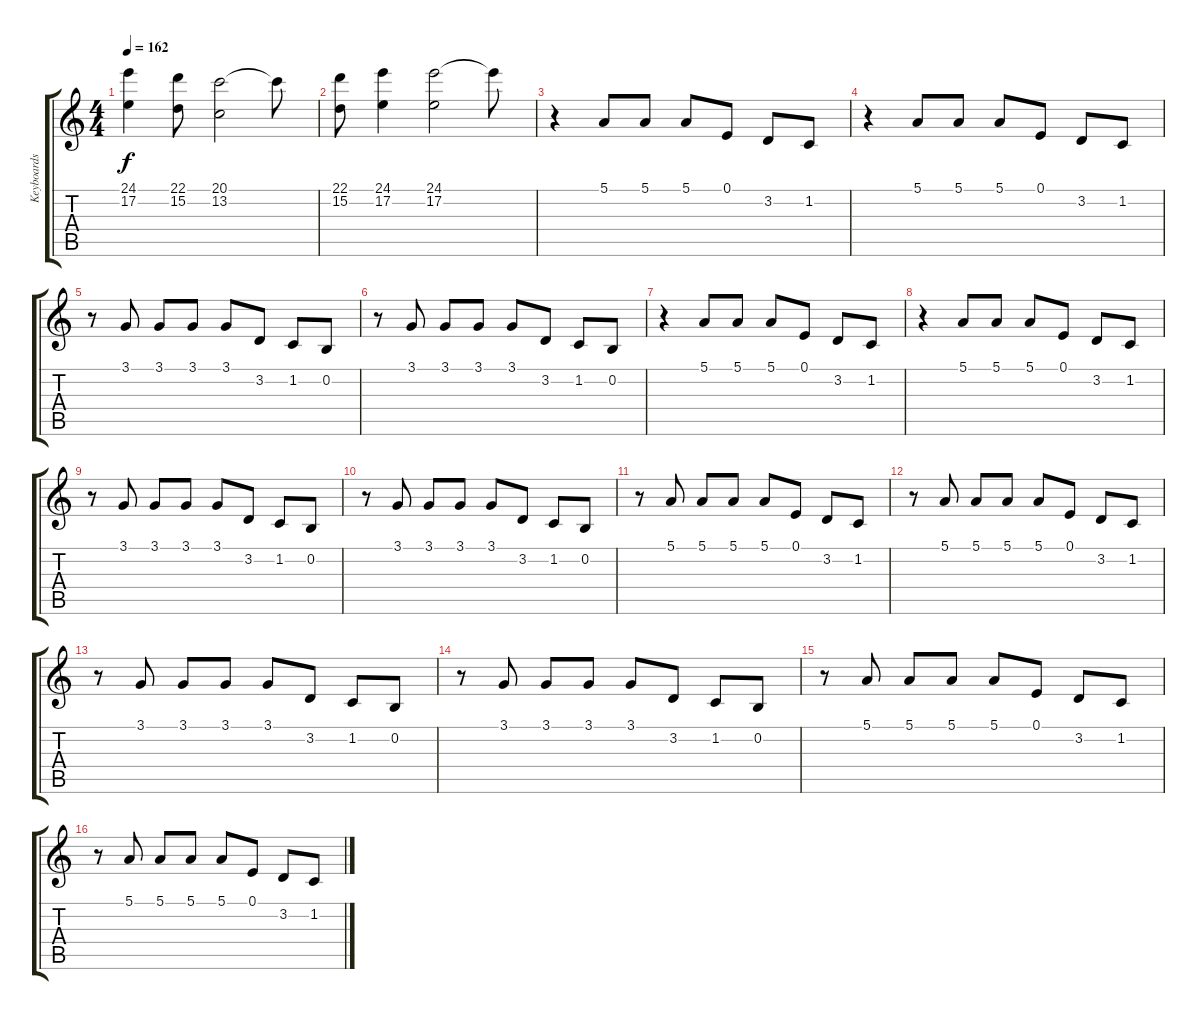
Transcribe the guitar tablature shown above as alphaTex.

\track ("Keyboards 1" "Keyboards ") {instrument stringensemble1}
\staff {score tabs}
\tuning (E4 B3 G3 D3 A2 E2) {hide}
\ts (4 4)
\tempo 162
\clef g2
\ks c
(24.1 17.2).4{dy f} (22.1 15.2).8 (20.1 13.2).2 20.1{t}.8 |
(22.1 15.2).8 (24.1 17.2).4 (24.1 17.2).2 24.1{t}.8 |
r.4 5.1.8 5.1.8 5.1.8 0.1.8 3.2.8 1.2.8 |
r.4 5.1.8 5.1.8 5.1.8 0.1.8 3.2.8 1.2.8 |
r.8 3.1.8 3.1.8 3.1.8 3.1.8 3.2.8 1.2.8 0.2.8 |
r.8 3.1.8 3.1.8 3.1.8 3.1.8 3.2.8 1.2.8 0.2.8 |
r.4 5.1.8 5.1.8 5.1.8 0.1.8 3.2.8 1.2.8 |
r.4 5.1.8 5.1.8 5.1.8 0.1.8 3.2.8 1.2.8 |
r.8 3.1.8 3.1.8 3.1.8 3.1.8 3.2.8 1.2.8 0.2.8 |
r.8 3.1.8 3.1.8 3.1.8 3.1.8 3.2.8 1.2.8 0.2.8 |
r.8 5.1.8 5.1.8 5.1.8 5.1.8 0.1.8 3.2.8 1.2.8 |
r.8 5.1.8 5.1.8 5.1.8 5.1.8 0.1.8 3.2.8 1.2.8 |
r.8 3.1.8 3.1.8 3.1.8 3.1.8 3.2.8 1.2.8 0.2.8 |
r.8 3.1.8 3.1.8 3.1.8 3.1.8 3.2.8 1.2.8 0.2.8 |
r.8 5.1.8 5.1.8 5.1.8 5.1.8 0.1.8 3.2.8 1.2.8 |
r.8 5.1.8 5.1.8 5.1.8 5.1.8 0.1.8 3.2.8 1.2.8
